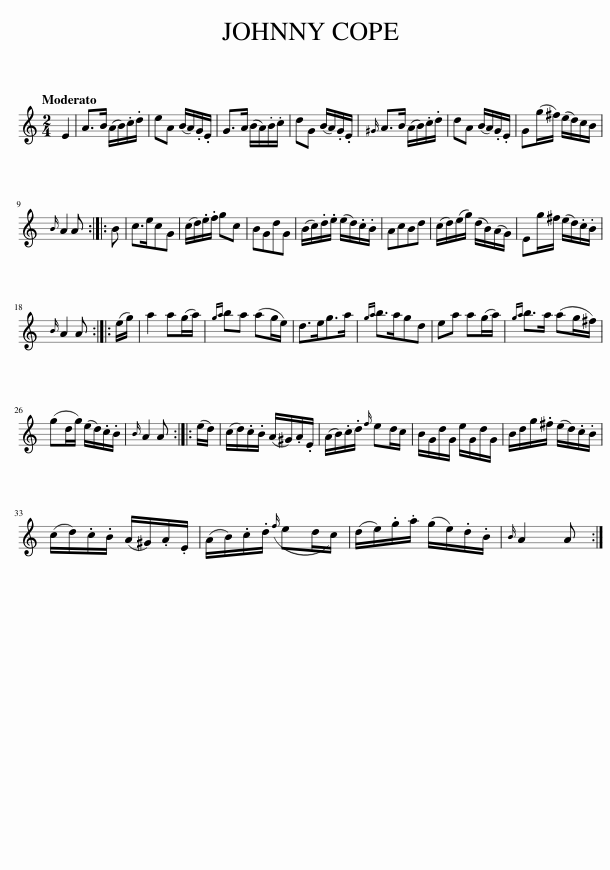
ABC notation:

X:1
L:1/8
Q:1/4=104
M:2/4
I:linebreak $
K:C
V:1 treble
V:1
 E2 | A>B (A/B/).c/.d/ | eA (B/A/).G/.E/ | G>A (B/A/).B/.c/ | dG (B/A/).G/.E/ | %5
{^G} A>B (A/B/).c/.d/ | dA (B/A/).G/.E/ | G(g/^f/) (e/d/)c/B/ |${B} A2 A :: B | %10
 c>ecG | (c/d/).e/.f/ gc | BGdG | (B/c/).d/.e/ (e/d/).c/.B/ | AcBd | %15
 (c/d/)(e/g/) (d/B/)(A/G/) | Eg/^f/ (e/d/).c/.B/ |${B} A2 A :: (e/g/) | a2 a(g/a/) | %20
{ga} ba (ag/e/) | d>eg>a |{ga} b>agd | ea a(g/a/) |{ga} b>a (ag/^f/) |$ %25
 (gd/g/) (e/d/).c/.B/ |{B} A2 A :: (e/d/) | (c/d/).c/.B/ (A/^G/).A/.E/ | (A/B/).c/.d/{f} ed/c/ | %30
 B/G/d/G/ e/G/d/G/ | B/d/g/.^f/ (e/d/).c/.B/ |$ (c/d/).c/.B/ (A/^G/).A/.E/ | (A/B/).c/.d/({f} ed/c/) | (d/e/).g/.a/ (g/e/).d/.B/ | %35
{B} A2 A :| %36
